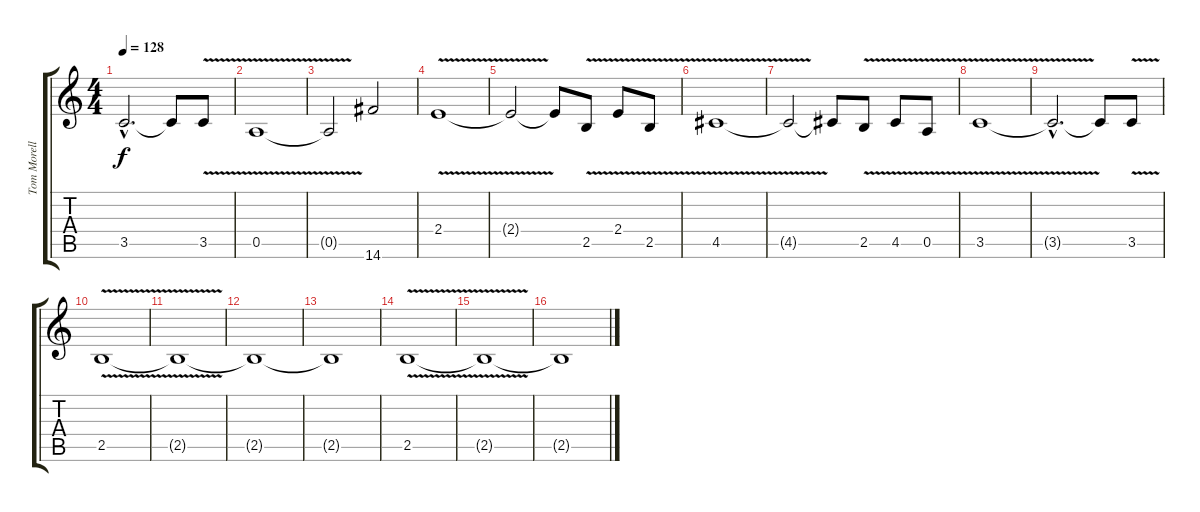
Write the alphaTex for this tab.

\track ("Tom Morello 2" "Tom Morell") {instrument distortionguitar}
\staff {score tabs}
\tuning (E4 B3 G3 D3 A2 E2) {hide}
\ts (4 4)
\tempo 128
\clef g2
\ks c
3.5{hac t}.2{d dy f} 3.5{t}.8 3.5{v}.8 |
0.5{v}.1 |
0.5{t}.2 14.6.2 |
2.4{v}.1 |
2.4{t}.2 2.4{t}.8 2.5{v}.8 2.4{v}.8 2.5{v}.8 |
4.5{v}.1 |
4.5{t}.2 4.5{t}.8 2.5{v}.8 4.5{v}.8 0.5{v}.8 |
3.5{v}.1 |
3.5{hac t}.2{d} 3.5{t}.8 3.5{v}.8 |
2.5{v}.1 |
2.5{t}.1 |
2.5{t}.1 |
2.5{t}.1 |
2.5{v}.1 |
2.5{t}.1{volume 12} |
2.5{t}.1{volume 7}
